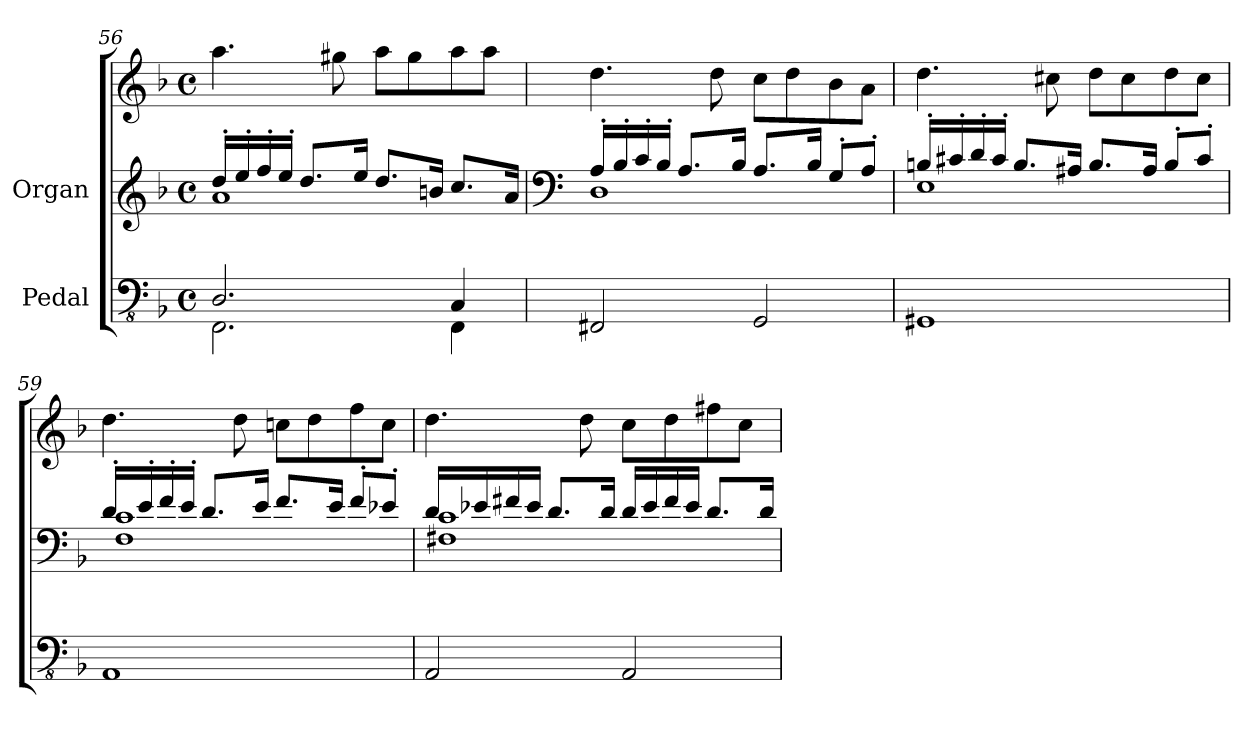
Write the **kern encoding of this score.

**kern	**kern	**kern
*part2	*part1	*part1
*staff3	*staff2	*staff1
*I"Pedal	*I"Organ	*
*clefFv4	*clefG2	*clefG2
*k[b-]	*k[b-]	*k[b-]
*M4/4	*M4/4	*M4/4
*met(c)	*met(c)	*met(c)
=56	=56	=56
*^	*^	*
2.DD/	2.FFF\	16dd'/LL	1a	4.aa\
.	.	16ee'/	.	.
.	.	16ff'/	.	.
.	.	16ee'/JJ	.	.
.	.	8.dd/L	.	.
.	.	.	.	8gg#X\
.	.	16ee/Jk	.	.
.	.	8.dd/L	.	8aa\L
.	.	.	.	8gg#\
.	.	16bn/Jk	.	.
4CC/	4FFF\	8.cc/L	.	8aa\
.	.	.	.	8aa\J
.	.	16a/Jk	.	.
*v	*v	*	*	*
=57	=57	=57	=57
*	*clefF4	*	*
2FFF#X/	16A'/LL	1D	4.dd\
.	16B-'/	.	.
.	16c'/	.	.
.	16B-'/JJ	.	.
.	8.A/L	.	.
.	.	.	8dd\
.	16B-/Jk	.	.
2GGG/	8.A/L	.	8cc\L
.	.	.	8dd\
.	16B-/Jk	.	.
.	8G'/L	.	8b-\
.	8A'/J	.	8a\J
!!LO:LB:g=z
=58	=58	=58	=58
1GGG#X	16Bn'/LL	1E	4.dd\
.	16c#X'/	.	.
.	16d'/	.	.
.	16c#'/JJ	.	.
.	8.B/L	.	.
.	.	.	8cc#X\
.	16A#X/Jk	.	.
.	8.B/L	.	8dd\L
.	.	.	8cc#\
.	16A#/Jk	.	.
.	8B'/L	.	8dd\
.	8c#'/J	.	8cc#\J
=59	=59	=59	=59
1AAA	16d'/LL	1F 1c	4.dd\
.	16e'/	.	.
.	16f'/	.	.
.	16e'/JJ	.	.
.	8.d/L	.	.
.	.	.	8dd\
.	16e/Jk	.	.
.	8.f/L	.	8ccn\L
.	.	.	8dd\
.	16e/Jk	.	.
.	8f'/L	.	8ff\
.	8e-X'/J	.	8cc\J
=60	=60	=60	=60
2AAA/	16d/LL	1F#X 1c	4.dd\
.	16e-X/	.	.
.	16f#X/	.	.
.	16e-/JJ	.	.
.	8.d/L	.	.
.	.	.	8dd\
.	16d/Jk	.	.
2AAA/	16d/LL	.	8cc\L
.	16e-/	.	.
.	16f#/	.	8dd\
.	16e-/JJ	.	.
.	8.d/L	.	8ff#X\
.	.	.	8cc\J
.	16d/Jk	.	.
*	*v	*v	*
=	=	=
*-	*-	*-
